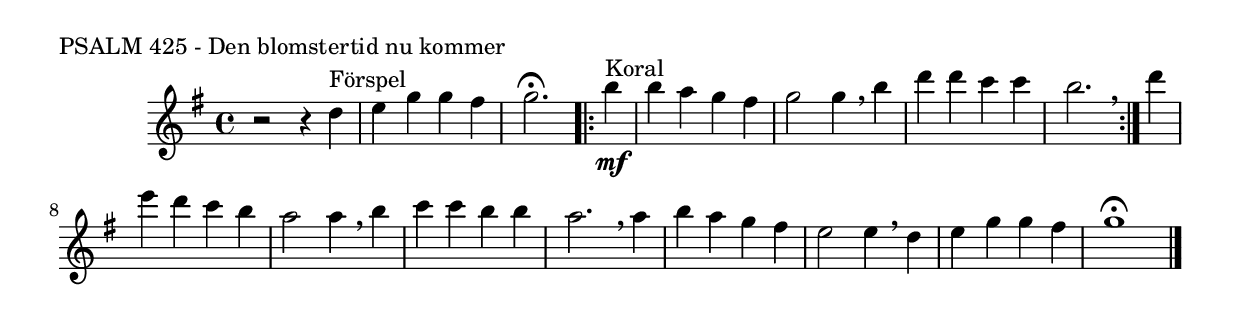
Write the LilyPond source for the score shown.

\version "2.22.1"

% When ready to include in collection: 1. Comment out paper, score.
% 				       2. Create include file of relative and
%					  header.
%Comment out from here
%{
#(ly:set-option 'relative-includes #t) 
#(set-default-paper-size "a5" 'landscape)

\include "../../../Includes/Polis_format.ily"

%...to here
%}
  \score {

    % Svenska Polisens Marscher: 1. Psalm 425 - Den blomstertid nu kommer    
    \relative c''' { 
    	    \key g \major \time 4/4 
    	    \compressEmptyMeasures
    	    \set Score.markFormatter = #format-mark-box-letters
    	    r2 r4 d,^\markup {\upright\concat {  "F" \char#246 "rspel"}}|
    	    e g g fis| g2.\fermata

    	    \repeat volta 2 {
    	    	    b4 ^\markup {\upright  "Koral"} \mf      |
    	    	    b a g fis   | % 12
    	    	    g2 g4 \breathe b      | % 13
    	    	    d d c c     | % 14
    	    	    b2. \breathe }
      
    	    d4       | % 16
    	    e d c b  | % 17
    	    a2 a4 \breathe b     | % 18
    	    c c b b  | % 19
    	    a2. \breathe a4     | % 20
    	    b a g fis| % 21
    	    e2 e4 \breathe d    | % 22
    	    e g g fis| % 23
    	    g1\fermata         | % 24
    	    \bar "|."| % 26
    }%end relative
    
    \header {
    	    piece = "PSALM 425 - Den blomstertid nu kommer"
    	    composer = "Trad."
    	}
  }%end score

